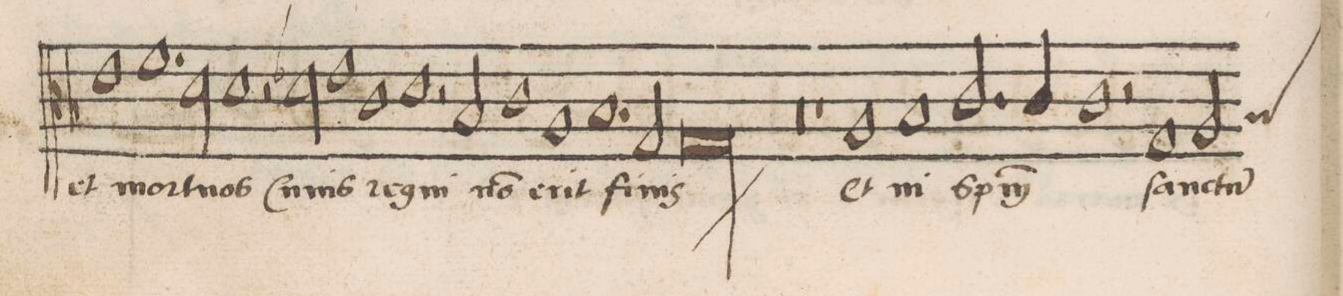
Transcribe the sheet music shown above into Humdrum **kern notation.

**kern	**text
*I"ALTVS	*
*clefC3	*
*k[b-]	*
*met(C|)	*
*M2/1	*
1e\	et
=109-	=109-
1.f\	mor-
2d\	-tu-
=110-	=110-
1d\	-os
2r	.
2d\	Cu-
=111-	=111-
1e-X\	-ius
1c\	re-
=112-	=112-
1d\	-gni
2r	.
2B-/	no(n)
=113-	=113-
1c\	e-
1A/	-rit
=114-	=114-
1.B-/	fi-
2G/	-nis
=115-	=115-
0G\l	.
=116-	=116-
0r	.
=117-	=117-
1r	.
1A/	et
=118-	=118-
1B-/	in
2.c/	Sp(i-
4c/	-ri-
=119-	=119-
1c\	-tu)m
2r	.
1G/	ſanc-
=120-	=120-
*custos:B-	*
2A/	-tu(m)
*-	*-
